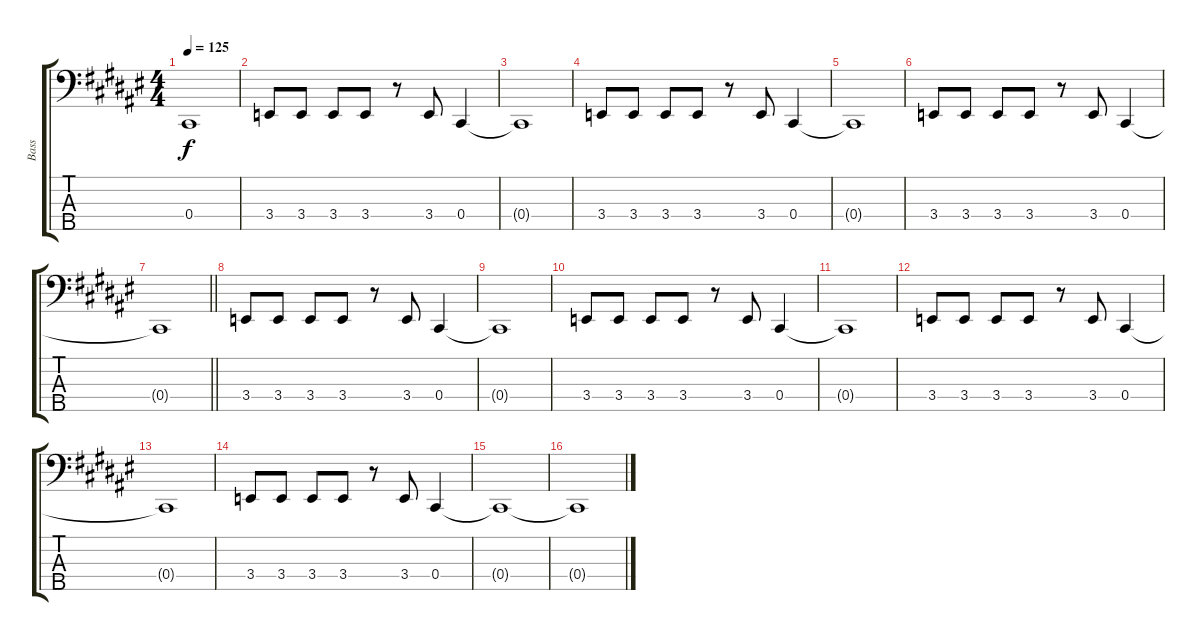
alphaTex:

\track ("Bass" "Bass") {instrument electricbassfinger}
\staff {score tabs}
\tuning (Gb2 Db2 Ab1 Db1 Ab0) {hide}
\ts (4 4)
\tempo 125
\clef f4
\ks d#minor
0.4{t}.1{dy f} |
3.4.8 3.4.8 3.4.8 3.4.8 r.8 3.4.8 0.4.4 |
0.4{t}.1 |
3.4.8 3.4.8 3.4.8 3.4.8 r.8 3.4.8 0.4.4 |
0.4{t}.1 |
3.4.8 3.4.8 3.4.8 3.4.8 r.8 3.4.8 0.4.4 |
\barLineRight lightlight
0.4{t}.1 |
\section ("" "")
3.4.8 3.4.8 3.4.8 3.4.8 r.8 3.4.8 0.4.4 |
0.4{t}.1 |
3.4.8 3.4.8 3.4.8 3.4.8 r.8 3.4.8 0.4.4 |
0.4{t}.1 |
3.4.8 3.4.8 3.4.8 3.4.8 r.8 3.4.8 0.4.4 |
0.4{t}.1 |
3.4.8 3.4.8 3.4.8 3.4.8 r.8 3.4.8 0.4.4 |
0.4{t}.1 |
0.4{t}.1
